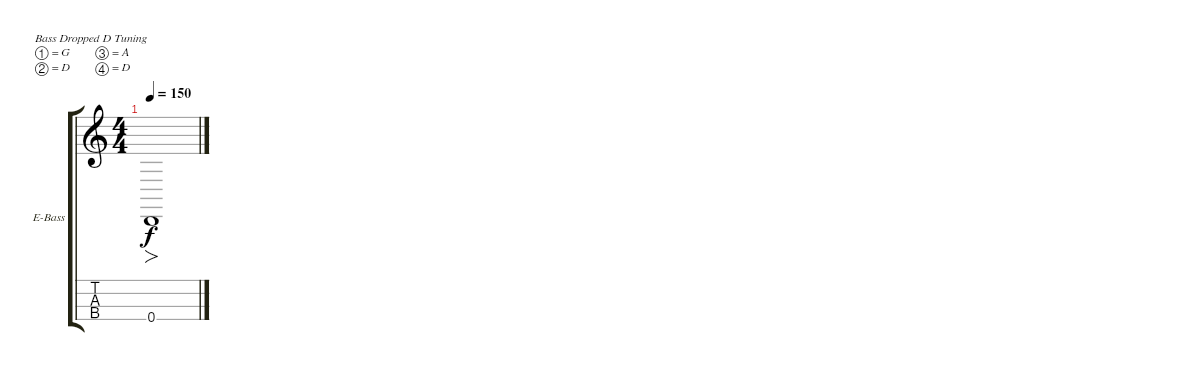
\bracketExtendMode groupsimilarinstruments
\firstSystemTrackNameOrientation horizontal
\otherSystemsTrackNameOrientation horizontal
\track ("Brian White" "E-Bass") {instrument electricbassfinger}
\staff {score tabs}
\tuning (G2 D2 A1 D1)
\ts (4 4)
\tempo 150
\clef g2
\ks c
0.4{t}.1{fo dy f}
